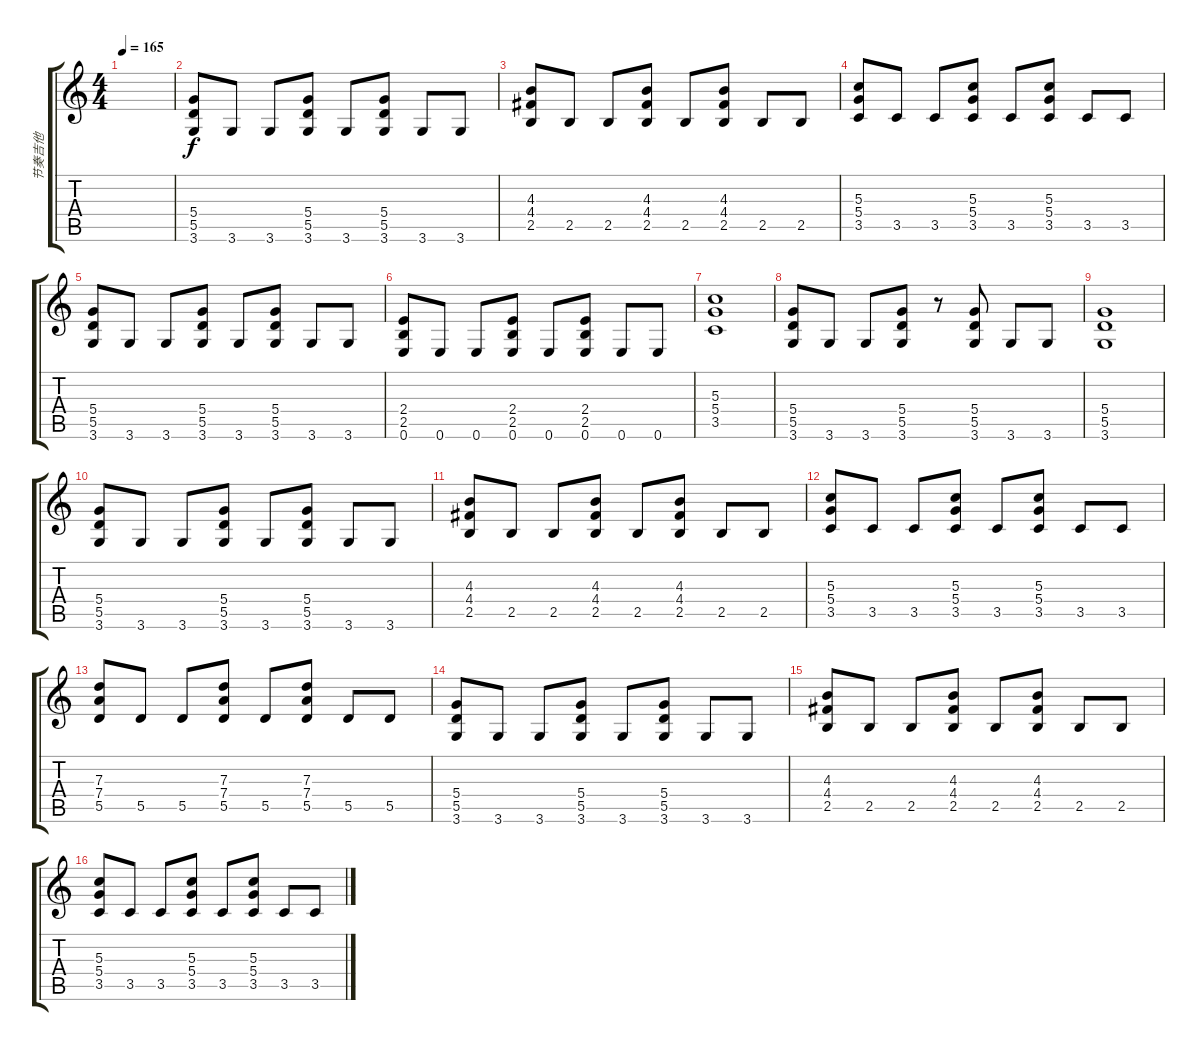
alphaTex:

\track ("节奏吉他" "节奏吉他") {instrument distortionguitar}
\staff {score tabs}
\tuning (E4 B3 G3 D3 A2 E2) {hide}
\ts (4 4)
\tempo 165
\clef g2
\ks c
|
(5.4 5.5 3.6).8 3.6.8 3.6.8 (5.4 5.5 3.6).8 3.6.8 (5.4 5.5 3.6).8 3.6.8 3.6.8 |
(4.3 4.4 2.5).8 2.5.8 2.5.8 (4.3 4.4 2.5).8 2.5.8 (4.3 4.4 2.5).8 2.5.8 2.5.8 |
(5.3 5.4 3.5).8 3.5.8 3.5.8 (5.3 5.4 3.5).8 3.5.8 (5.3 5.4 3.5).8 3.5.8 3.5.8 |
(5.4 5.5 3.6).8 3.6.8 3.6.8 (5.4 5.5 3.6).8 3.6.8 (5.4 5.5 3.6).8 3.6.8 3.6.8 |
(2.4 2.5 0.6).8 0.6.8 0.6.8 (2.4 2.5 0.6).8 0.6.8 (2.4 2.5 0.6).8 0.6.8 0.6.8 |
(5.3 5.4 3.5).1 |
(5.4 5.5 3.6).8 3.6.8 3.6.8 (5.4 5.5 3.6).8 r.8 (5.4 5.5 3.6).8 3.6.8 3.6.8 |
(5.4 5.5 3.6).1 |
(5.4 5.5 3.6).8 3.6.8 3.6.8 (5.4 5.5 3.6).8 3.6.8 (5.4 5.5 3.6).8 3.6.8 3.6.8 |
(4.3 4.4 2.5).8 2.5.8 2.5.8 (4.3 4.4 2.5).8 2.5.8 (4.3 4.4 2.5).8 2.5.8 2.5.8 |
(5.3 5.4 3.5).8 3.5.8 3.5.8 (5.3 5.4 3.5).8 3.5.8 (5.3 5.4 3.5).8 3.5.8 3.5.8 |
(7.3 7.4 5.5).8 5.5.8 5.5.8 (7.3 7.4 5.5).8 5.5.8 (7.3 7.4 5.5).8 5.5.8 5.5.8 |
(5.4 5.5 3.6).8 3.6.8 3.6.8 (5.4 5.5 3.6).8 3.6.8 (5.4 5.5 3.6).8 3.6.8 3.6.8 |
(4.3 4.4 2.5).8 2.5.8 2.5.8 (4.3 4.4 2.5).8 2.5.8 (4.3 4.4 2.5).8 2.5.8 2.5.8 |
(5.3 5.4 3.5).8 3.5.8 3.5.8 (5.3 5.4 3.5).8 3.5.8 (5.3 5.4 3.5).8 3.5.8 3.5.8
